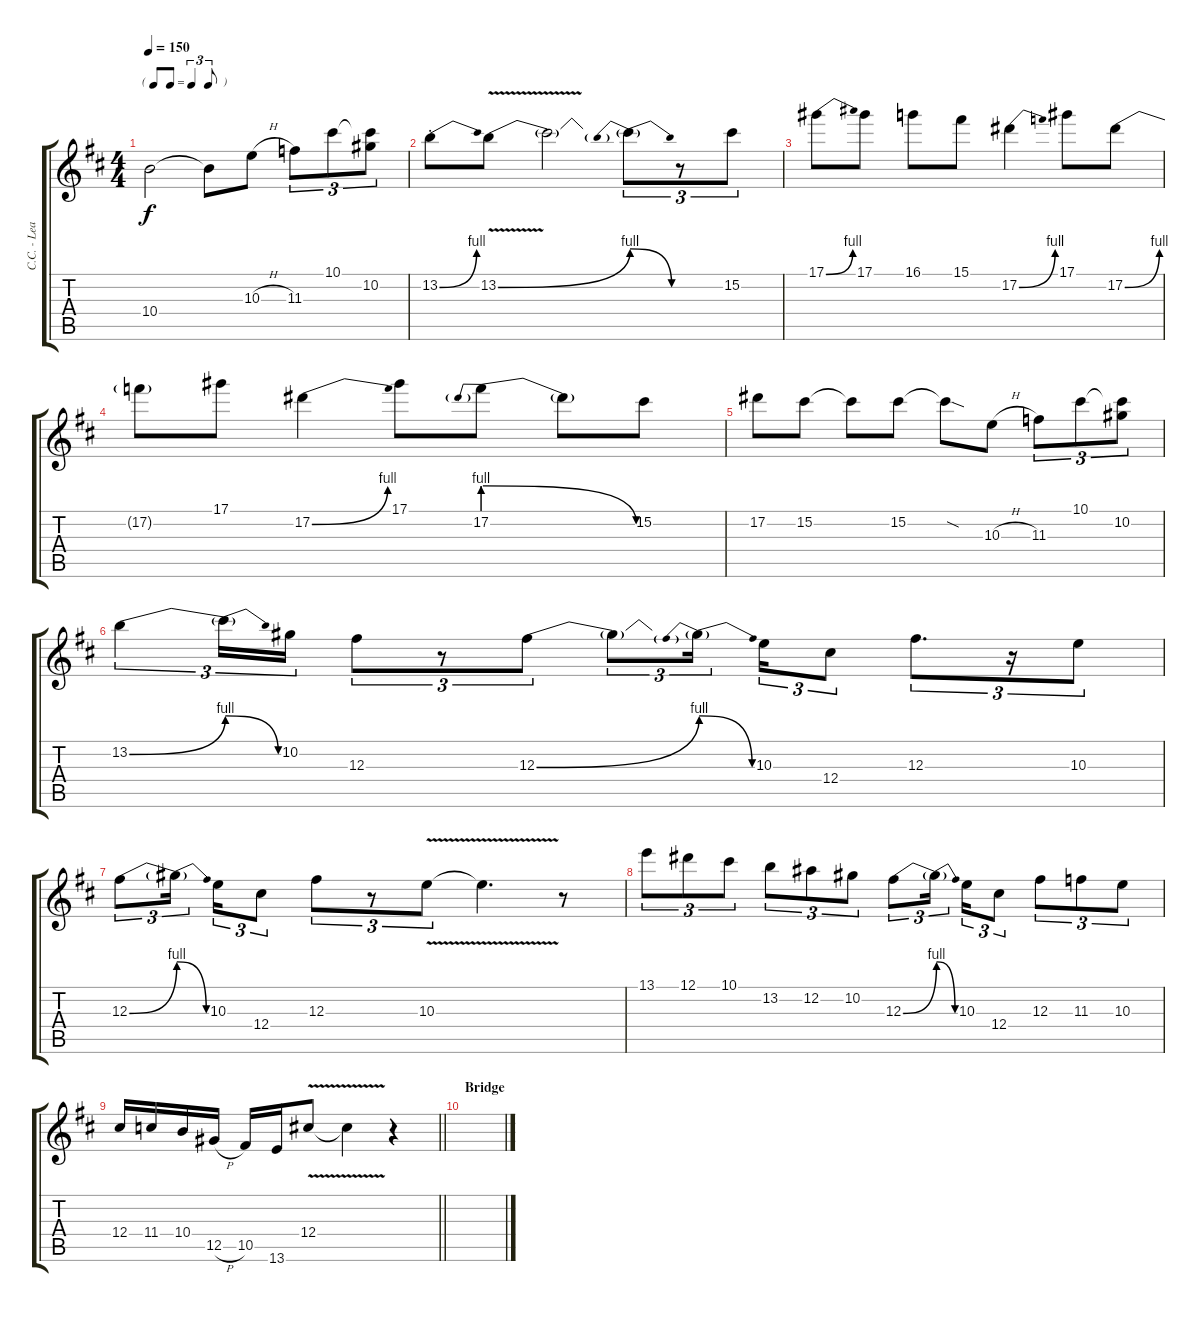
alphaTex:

\track ("C.C. - Lead" "C.C. - Lea") {instrument overdrivenguitar}
\staff {score tabs}
\tuning (Eb4 Bb3 Gb3 Db3 Ab2 Eb2) {hide}
\ts (4 4)
\tf triplet8th
\tempo 150
\clef g2
\ks d
10.4{t}.2{dy f} 10.4{t}.8 10.3{h}.8 11.3.8{tu (3 2)} 10.1.8{tu (3 2)} (10.1{t} 10.2).8{tu (3 2)} |
13.2{be (bend 0 0 60 4) st}.8 13.2{be (bend 0 0 60 4) v}.8 13.2{t}.2 13.2{be (prebendrelease 0 4 60 0) t}.8{tu (3 2)} r.8{tu (3 2)} 15.2.8{tu (3 2)} |
17.1{be (bend 0 0 60 4)}.8 17.1.8 16.1.8 15.1.8 17.2{be (bend 0 0 60 4)}.4 17.1.8 17.2{be (bend 0 0 60 4)}.8 |
17.2{t}.8 17.1.8 17.2{be (bend 0 0 60 4)}.4 17.1.8 17.2{be (prebendrelease 0 4 60 0)}.8 17.2{t}.8 15.2.8 |
17.2.8 15.2.8 15.2{t}.8 15.2.8 15.2{sod t}.8 10.3{h}.8 11.3.8{tu (3 2)} 10.1.8{tu (3 2)} (10.1{t} 10.2).8{tu (3 2)} |
13.2{be (bend 0 0 60 4)}.4{tu (3 2)} 13.2{be (release 0 4 60 0) t}.16{tu (3 2)} 10.2.16{tu (3 2)} 12.3.8{tu (3 2)} r.8{tu (3 2)} 12.3{be (bend 0 0 60 4)}.8{tu (3 2)} 12.3{t}.8{tu (3 2)} 12.3{be (prebendrelease 0 4 60 0) t}.16{tu (3 2) beam splitsecondary} 10.3.16{tu (3 2)} 12.4.8{tu (3 2)} 12.3.8{d tu (3 2)} r.16{tu (3 2)} 10.3.8{tu (3 2)} |
12.3{be (bend 0 0 60 4)}.8{tu (3 2)} 12.3{be (release 0 4 60 0) t}.16{tu (3 2) beam splitsecondary} 10.3.16{tu (3 2)} 12.4.8{tu (3 2)} 12.3.8{tu (3 2)} r.8{tu (3 2)} 10.3{v}.8{tu (3 2)} 10.3{t}.4{d} r.8 |
13.1.8{tu (3 2)} 12.1.8{tu (3 2)} 10.1.8{tu (3 2)} 13.2.8{tu (3 2)} 12.2.8{tu (3 2)} 10.2.8{tu (3 2)} 12.3{be (bend 0 0 60 4)}.8{tu (3 2)} 12.3{be (release 0 4 60 0) t}.16{tu (3 2) beam splitsecondary} 10.3.16{tu (3 2)} 12.4.8{tu (3 2)} 12.3.8{tu (3 2)} 11.3.8{tu (3 2)} 10.3.8{tu (3 2)} |
\barLineRight lightlight
12.4.16 11.4.16 10.4.16 12.5{h}.16 10.5.16 13.6.16 12.4{v}.8 12.4{t}.4 r.4 |
\section ("" "Bridge")
